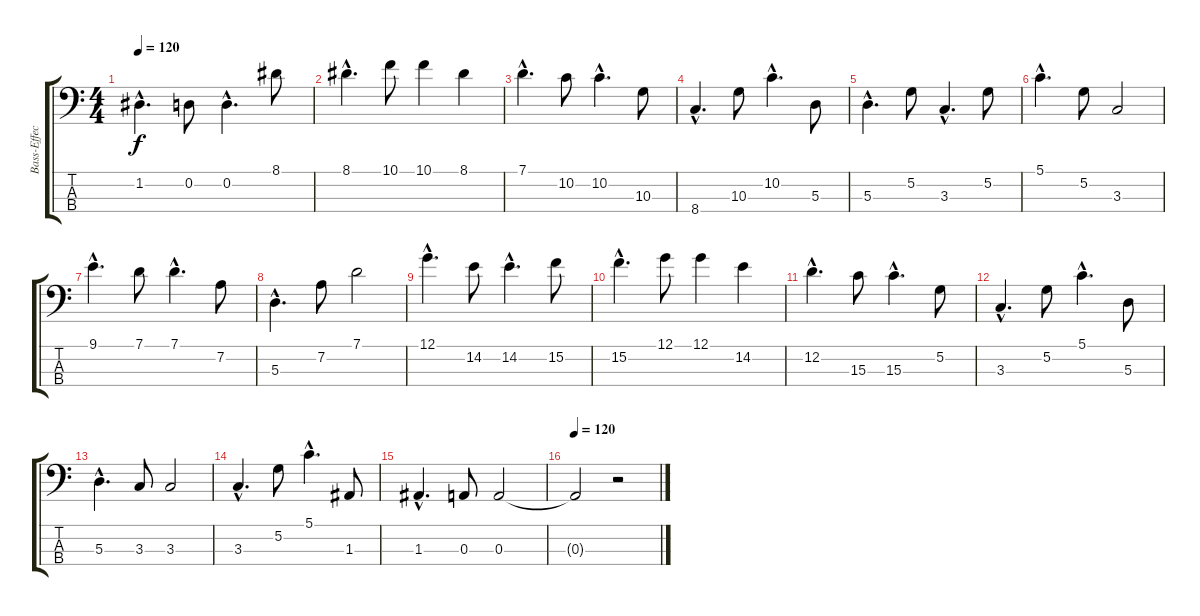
\track ("Bass-Effects (Thompson)" "Bass-Effec") {instrument electricbasspick}
\staff {score tabs}
\tuning (G2 D2 A1 E1) {hide}
\ts (4 4)
\tempo 120
\clef f4
\ks c
1.2{hac}.4{d dy f} 0.2.8 0.2{hac}.4{d} 8.1.8 |
8.1{hac}.4{d} 10.1.8 10.1.4 8.1.4 |
7.1{hac}.4{d} 10.2.8 10.2{hac}.4{d} 10.3.8 |
8.4{hac}.4{d} 10.3.8 10.2{hac}.4{d} 5.3.8 |
5.3{hac}.4{d} 5.2.8 3.3{hac}.4{d} 5.2.8 |
5.1{hac}.4{d} 5.2.8 3.3.2 |
9.1{hac}.4{d} 7.1.8 7.1{hac}.4{d} 7.2.8 |
5.3{hac}.4{d} 7.2.8 7.1.2 |
12.1{hac}.4{d} 14.2.8 14.2{hac}.4{d} 15.2.8 |
15.2{hac}.4{d} 12.1.8 12.1.4 14.2.4 |
12.2{hac}.4{d} 15.3.8 15.3{hac}.4{d} 5.2.8 |
3.3{hac}.4{d} 5.2.8 5.1{hac}.4{d} 5.3.8 |
5.3{hac}.4{d} 3.3.8 3.3.2 |
3.3{hac}.4{d} 5.2.8 5.1{hac}.4{d} 1.3.8 |
1.3{hac}.4{d} 0.3.8 0.3.2 |
\tempo 120
0.3{t}.2 r.2
